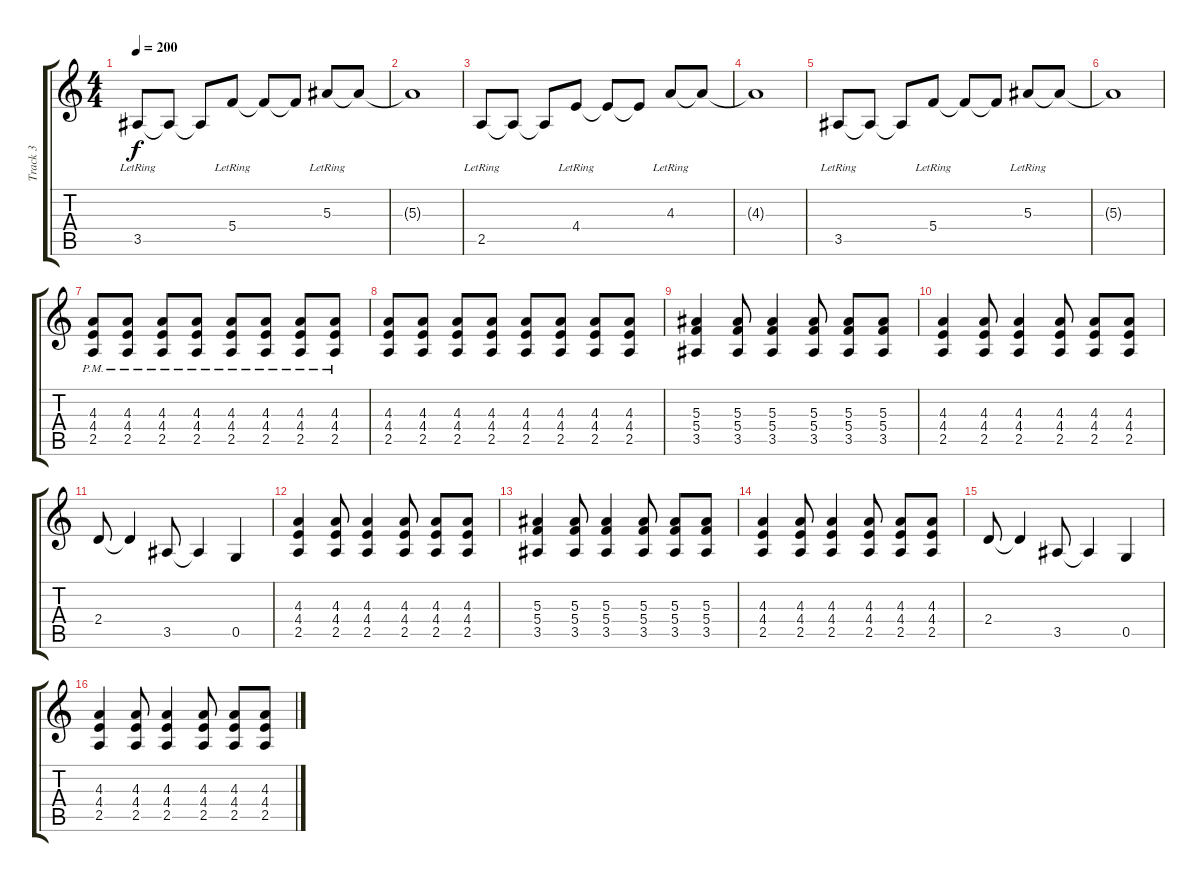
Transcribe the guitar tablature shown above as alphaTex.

\track ("Track 3" "Track 3") {instrument overdrivenguitar}
\staff {score tabs}
\tuning (D4 A3 F3 C3 G2 D2) {hide}
\ts (4 4)
\tempo 200
\clef g2
\ks c
3.5{lr}.8{dy f} 3.5{t}.8 3.5{t}.8 5.4{lr}.8 5.4{t}.8 5.4{t}.8 5.3{lr}.8 5.3{t}.8 |
5.3{t}.1 |
2.5{lr}.8 2.5{t}.8 2.5{t}.8 4.4{lr}.8 4.4{t}.8 4.4{t}.8 4.3{lr}.8 4.3{t}.8 |
4.3{t}.1 |
3.5{lr}.8 3.5{t}.8 3.5{t}.8 5.4{lr}.8 5.4{t}.8 5.4{t}.8 5.3{lr}.8 5.3{t}.8 |
5.3{t}.1 |
(4.3{pm} 4.4{pm} 2.5{pm}).8 (4.3{pm} 4.4{pm} 2.5{pm}).8 (4.3{pm} 4.4{pm} 2.5{pm}).8 (4.3{pm} 4.4{pm} 2.5{pm}).8 (4.3{pm} 4.4{pm} 2.5{pm}).8 (4.3{pm} 4.4{pm} 2.5{pm}).8 (4.3{pm} 4.4{pm} 2.5{pm}).8 (4.3{pm} 4.4{pm} 2.5{pm}).8 |
(4.3 4.4 2.5).8 (4.3 4.4 2.5).8 (4.3 4.4 2.5).8 (4.3 4.4 2.5).8 (4.3 4.4 2.5).8 (4.3 4.4 2.5).8 (4.3 4.4 2.5).8 (4.3 4.4 2.5).8 |
(5.3 5.4 3.5).4 (5.3 5.4 3.5).8 (5.3 5.4 3.5).4 (5.3 5.4 3.5).8 (5.3 5.4 3.5).8 (5.3 5.4 3.5).8 |
(4.3 4.4 2.5).4 (4.3 4.4 2.5).8 (4.3 4.4 2.5).4 (4.3 4.4 2.5).8 (4.3 4.4 2.5).8 (4.3 4.4 2.5).8 |
2.4.8 2.4{t}.4 3.5.8 3.5{t}.4 0.5.4 |
(4.3 4.4 2.5).4 (4.3 4.4 2.5).8 (4.3 4.4 2.5).4 (4.3 4.4 2.5).8 (4.3 4.4 2.5).8 (4.3 4.4 2.5).8 |
(5.3 5.4 3.5).4 (5.3 5.4 3.5).8 (5.3 5.4 3.5).4 (5.3 5.4 3.5).8 (5.3 5.4 3.5).8 (5.3 5.4 3.5).8 |
(4.3 4.4 2.5).4 (4.3 4.4 2.5).8 (4.3 4.4 2.5).4 (4.3 4.4 2.5).8 (4.3 4.4 2.5).8 (4.3 4.4 2.5).8 |
2.4.8 2.4{t}.4 3.5.8 3.5{t}.4 0.5.4 |
(4.3 4.4 2.5).4 (4.3 4.4 2.5).8 (4.3 4.4 2.5).4 (4.3 4.4 2.5).8 (4.3 4.4 2.5).8 (4.3 4.4 2.5).8
